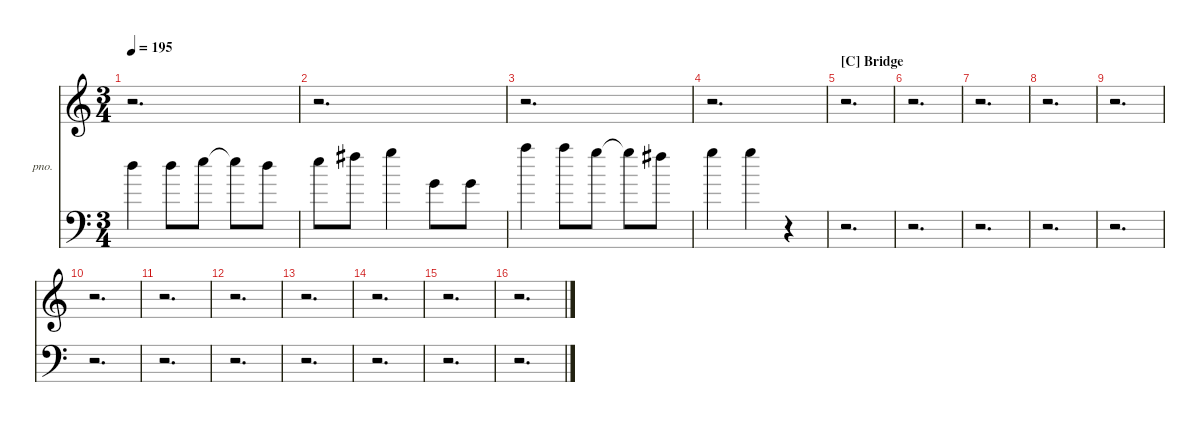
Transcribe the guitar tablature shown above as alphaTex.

\hideDynamics
\bracketExtendMode nobrackets
\firstSystemTrackNameOrientation horizontal
\track ("Vocal" "pno.") {instrument acousticgrandpiano}
\staff {score}
\tuning (E4 B3 G3 D3 A2 E2)
\ts (3 4)
\tempo 195
\clef g2
\ks aminor
r.2{d dy ff} |
r.2{d} |
r.2{d} |
r.2{d} |
\section ("C" "Bridge")
r.2{d} |
r.2{d} |
r.2{d} |
r.2{d} |
r.2{d} |
r.2{d} |
r.2{d} |
r.2{d} |
r.2{d} |
r.2{d} |
r.2{d} |
r.2{d}
\staff {score}
\tuning (G2 D2 A1 E1 B0)
\clef f4
\ottava regular
\simile none
\ks aminor
31.1.4{dy ff} 31.1.8 33.1.8 33.1{t}.8 31.1.8 |
33.1.8 35.1{acc #}.8 36.1.4 24.1.8 24.1.8 |
38.1.4 38.1.8 36.1.8 36.1{t}.8 35.1{acc #}.8 |
36.1.4 36.1.4 r.4 |
r.2{d} |
r.2{d} |
r.2{d} |
r.2{d} |
r.2{d} |
r.2{d} |
r.2{d} |
r.2{d} |
r.2{d} |
r.2{d} |
r.2{d} |
r.2{d}
